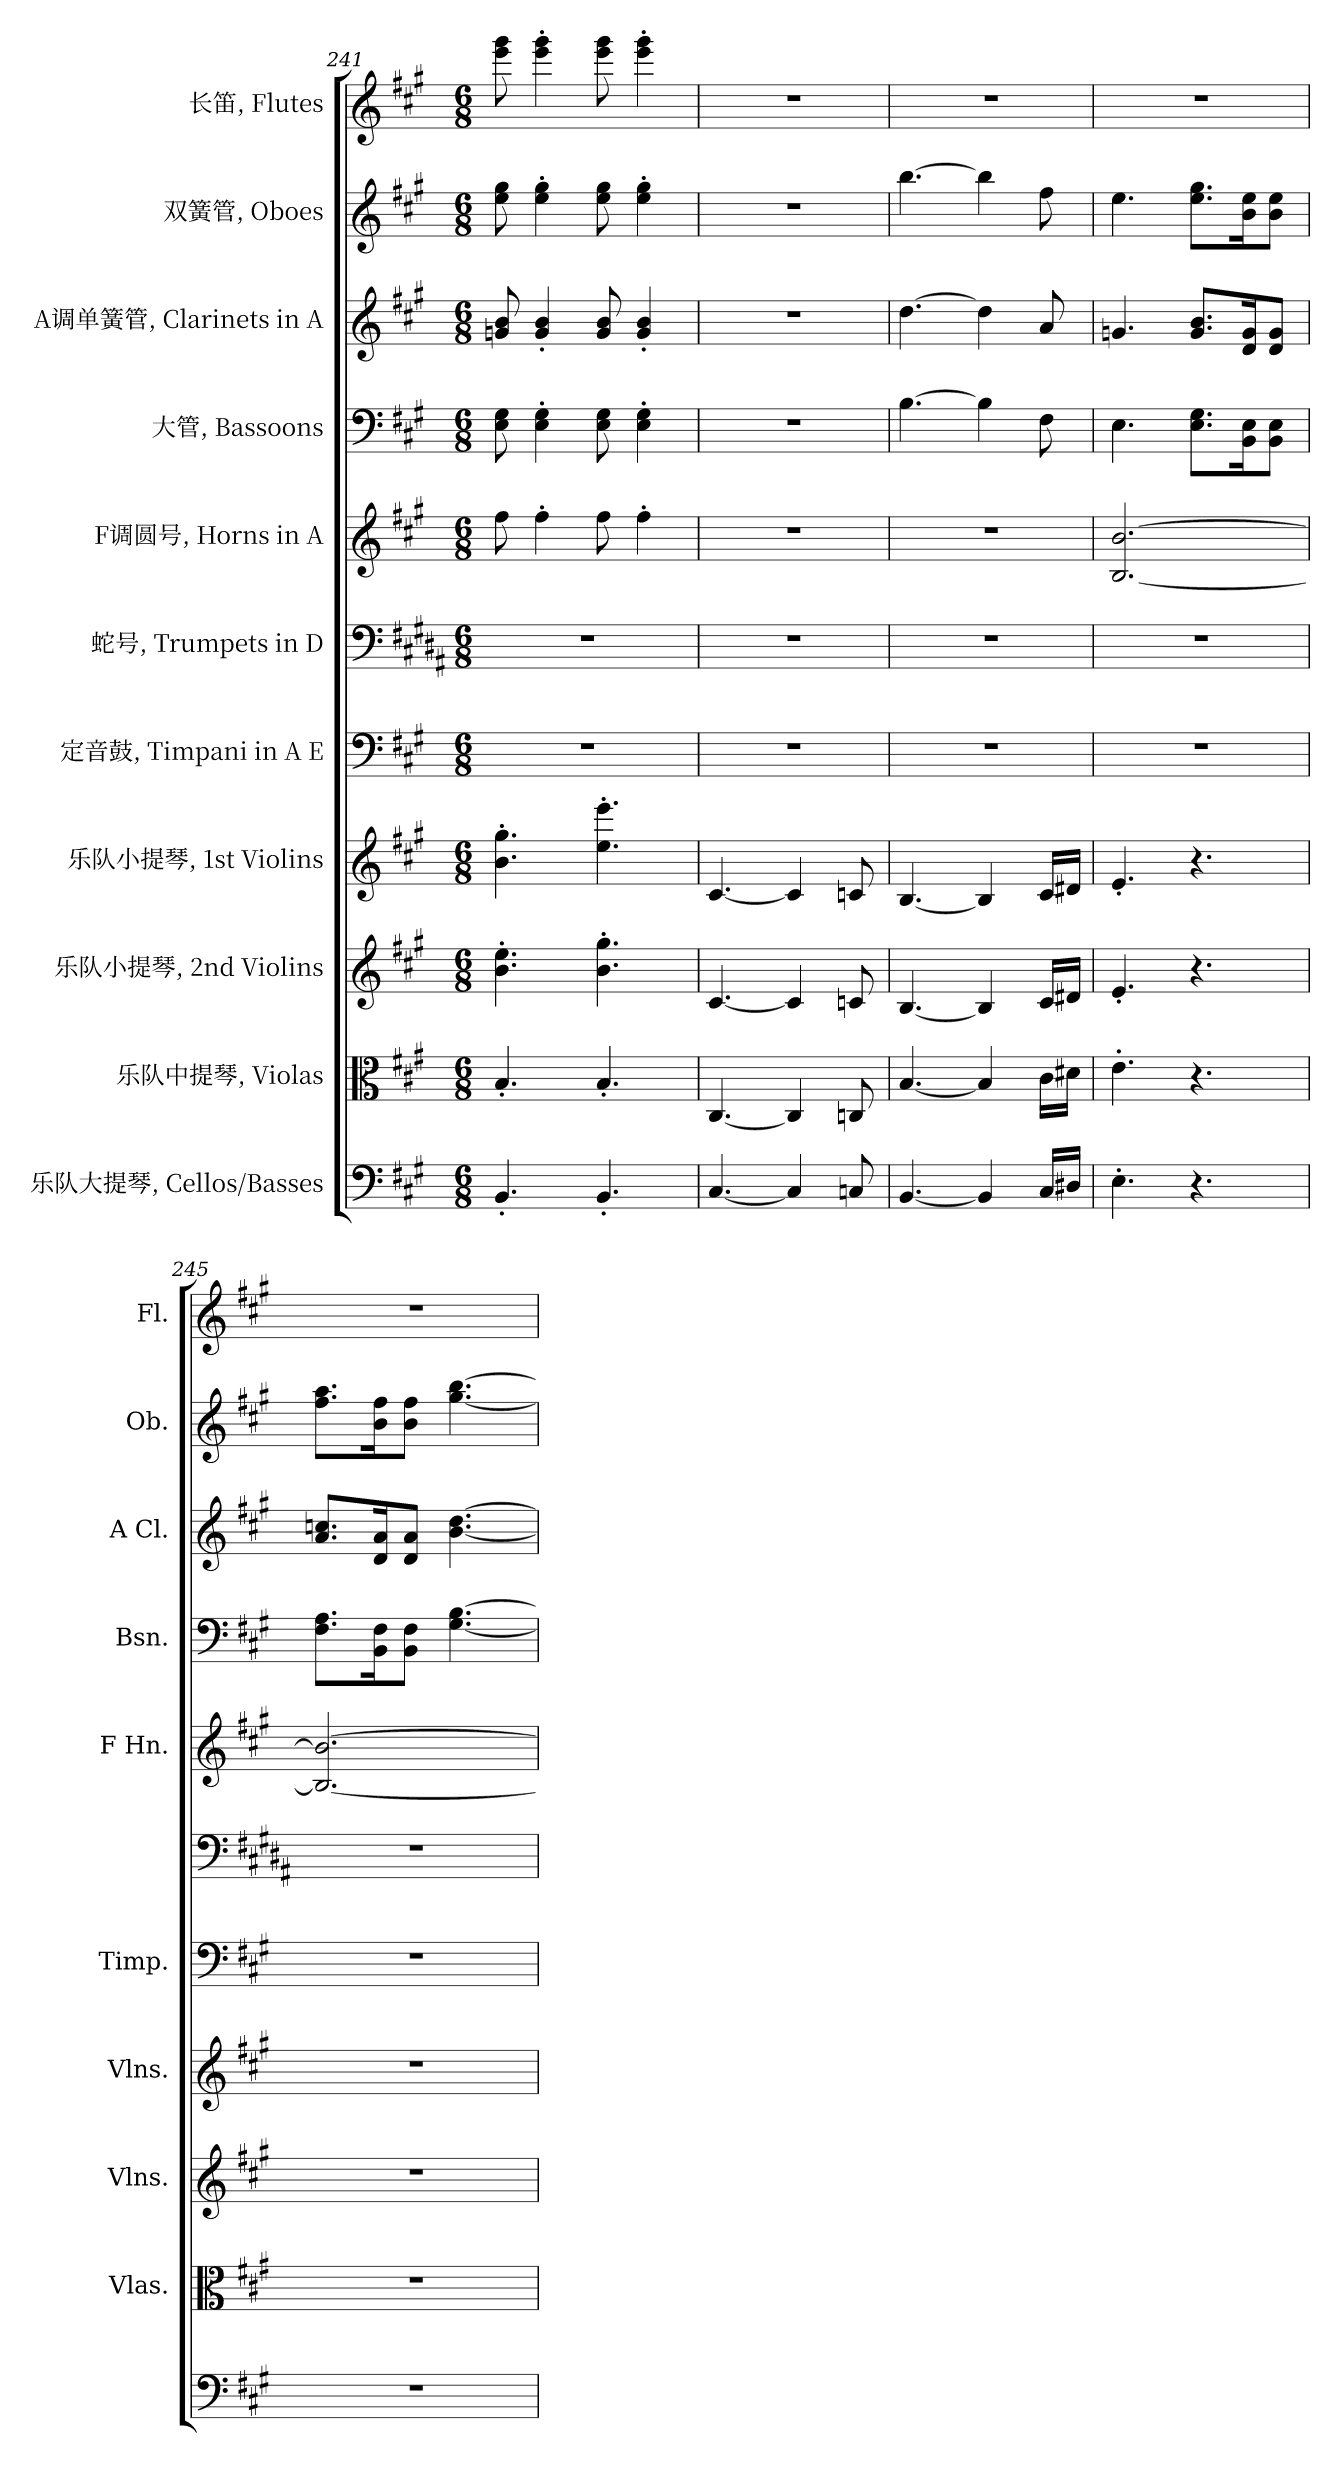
**kern	**kern	**kern	**kern	**kern	**kern	**kern	**kern	**kern	**kern	**kern
*part11	*part10	*part9	*part8	*part7	*part6	*part5	*part4	*part3	*part2	*part1
*staff11	*staff10	*staff9	*staff8	*staff7	*staff6	*staff5	*staff4	*staff3	*staff2	*staff1
*I"乐队大提琴, Cellos/Basses	*I"乐队中提琴, Violas	*I"乐队小提琴, 2nd Violins	*I"乐队小提琴, 1st Violins	*I"定音鼓, Timpani in A E	*I"蛇号, Trumpets in D	*I"F调圆号, Horns in A	*I"大管, Bassoons	*I"A调单簧管, Clarinets in A	*I"双簧管, Oboes	*I"长笛, Flutes
*	*I'Vlas.	*I'Vlns.	*I'Vlns.	*I'Timp.	*	*I'F Hn.	*I'Bsn.	*I'A Cl.	*I'Ob.	*I'Fl.
*clefF4	*clefC3	*clefG2	*clefG2	*clefF4	*clefF4	*clefG2	*clefF4	*clefG2	*clefG2	*clefG2
*	*	*	*	*	*ITrd1c2	*ITrd4c7	*	*ITrd2c3	*	*
*k[f#c#g#]	*k[f#c#g#]	*k[f#c#g#]	*k[f#c#g#]	*k[f#c#g#]	*k[f#c#g#]	*k[f#c#]	*k[f#c#g#]	*k[f#c#g#d#a#e#]	*k[f#c#g#]	*k[f#c#g#]
*M6/8	*M6/8	*M6/8	*M6/8	*M6/8	*M6/8	*M6/8	*M6/8	*M6/8	*M6/8	*M6/8
=241	=241	=241	=241	=241	=241	=241	=241	=241	=241	=241
4.BB'/	4.B'/	4.b\' 4.ee\'	4.b\' 4.gg#\'	2.r	2.r	8b\	8E\ 8G#\	8en/ 8g#/	8ee\ 8gg#\	8eee\ 8ggg#\
.	.	.	.	.	.	4b'\	4E\' 4G#\'	4e/' 4g#/'	4ee\' 4gg#\'	4eee\' 4ggg#\'
4.BB'/	4.B'/	4.b\' 4.gg#\'	4.ee\' 4.eee\'	.	.	8b\	8E\ 8G#\	8e/ 8g#/	8ee\ 8gg#\	8eee\ 8ggg#\
.	.	.	.	.	.	4b'\	4E\' 4G#\'	4e/' 4g#/'	4ee\' 4gg#\'	4eee\' 4ggg#\'
=242	=242	=242	=242	=242	=242	=242	=242	=242	=242	=242
[4.C#/	[4.C#/	[4.c#/	[4.c#/	2.r	2.r	2.r	2.r	2.r	2.r	2.r
4C#/]	4C#/]	4c#/]	4c#/]	.	.	.	.	.	.	.
8Cn/	8Cn/	8cn/	8cn/	.	.	.	.	.	.	.
=243	=243	=243	=243	=243	=243	=243	=243	=243	=243	=243
[4.BB/	[4.B/	[4.B/	[4.B/	2.r	2.r	2.r	[4.B\	[4.b\	[4.bb\	2.r
4BB/]	4B/]	4B/]	4B/]	.	.	.	4B\]	4b\]	4bb\]	.
16C#/LL	16c#\LL	16c#/LL	16c#/LL	.	.	.	8F#\	8f#/	8ff#\	.
16D#X/JJ	16d#X\JJ	16d#X/JJ	16d#X/JJ	.	.	.	.	.	.	.
!!LO:PB:g=z
=244	=244	=244	=244	=244	=244	=244	=244	=244	=244	=244
4.E'\	4.e'\	4.e'/	4.e'/	2.r	2.r	[2.E/ [2.e/	4.E\	4.en/	4.ee\	2.r
4.r	4.r	4.r	4.r	.	.	.	8.E\ 8.G#\L	8.e/ 8.g#/L	8.ee\ 8.gg#\L	.
.	.	.	.	.	.	.	16BB\ 16E\K	16B/ 16e/K	16b\ 16ee\K	.
.	.	.	.	.	.	.	8BB\ 8E\J	8B/ 8e/J	8b\ 8ee\J	.
=245	=245	=245	=245	=245	=245	=245	=245	=245	=245	=245
2.r	2.r	2.r	2.r	2.r	2.r	2.E/_ 2.e/_	8.F#\ 8.A\L	8.f#/ 8.an/L	8.ff#\ 8.aa\L	2.r
.	.	.	.	.	.	.	16BB\ 16F#\K	16B/ 16f#/K	16b\ 16ff#\K	.
.	.	.	.	.	.	.	8BB\ 8F#\J	8B/ 8f#/J	8b\ 8ff#\J	.
.	.	.	.	.	.	.	[4.G#\ [4.B\	[4.g#\ [4.b\	[4.gg#\ [4.bb\	.
=	=	=	=	=	=	=	=	=	=	=
*-	*-	*-	*-	*-	*-	*-	*-	*-	*-	*-
